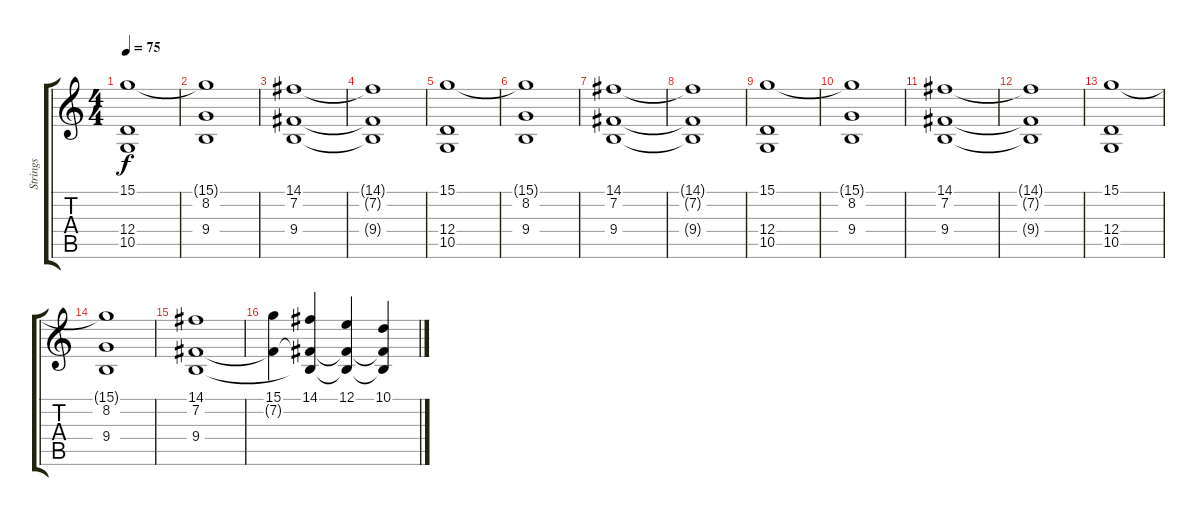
\track ("Strings" "Strings") {instrument synthstrings2}
\staff {score tabs}
\tuning (E4 B3 G3 D3 A2 E2) {hide}
\ts (4 4)
\tempo 75
\clef g2
\ks c
(15.1 12.4 10.5).1{dy f} |
(15.1{t} 8.2 9.4).1 |
(14.1 7.2 9.4).1 |
(14.1{t} 7.2{t} 9.4{t}).1 |
(15.1 12.4 10.5).1 |
(15.1{t} 8.2 9.4).1 |
(14.1 7.2 9.4).1 |
(14.1{t} 7.2{t} 9.4{t}).1 |
(15.1 12.4 10.5).1 |
(15.1{t} 8.2 9.4).1 |
(14.1 7.2 9.4).1 |
(14.1{t} 7.2{t} 9.4{t}).1 |
(15.1 12.4 10.5).1 |
(15.1{t} 8.2 9.4).1 |
(14.1 7.2 9.4).1 |
(15.1 7.2{t}).4 (14.1 7.2{t} 9.4{t}).4 (12.1 7.2{t} 9.4{t}).4 (10.1 7.2{t} 9.4{t}).4
